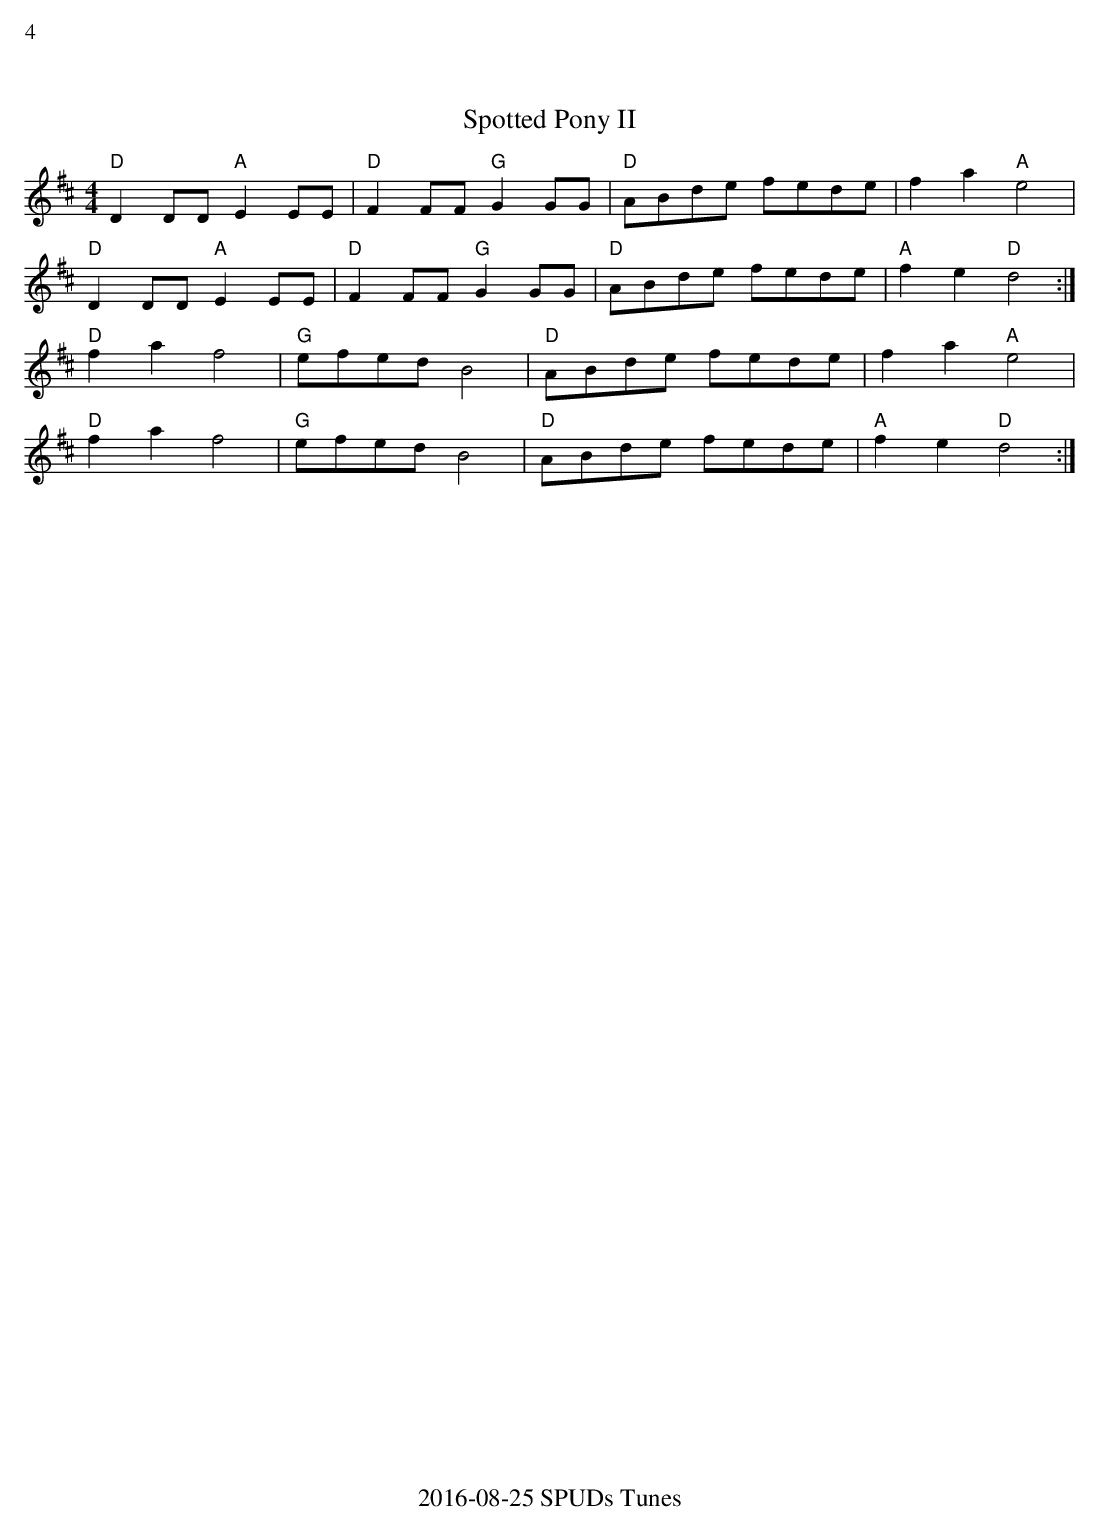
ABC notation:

X:1
%%text 4
T:Spotted Pony II
M:4/4
L:1/8
K:D
"D" D2DD "A"E2EE | "D"F2FF "G"G2GG | "D"ABde fede | f2a2"A"e4 |!
"D"D2DD "A"E2EE | "D"F2FF "G"G2GG | "D"ABde fede | "A"f2e2"D"d4 :|!
"D"f2a2f4 | "G"efedB4 | "D"ABde fede | f2a2"A"e4 |!
"D"f2a2f4 | "G"efedB4 | "D"ABde fede | "A"f2e2"D"d4 :|
